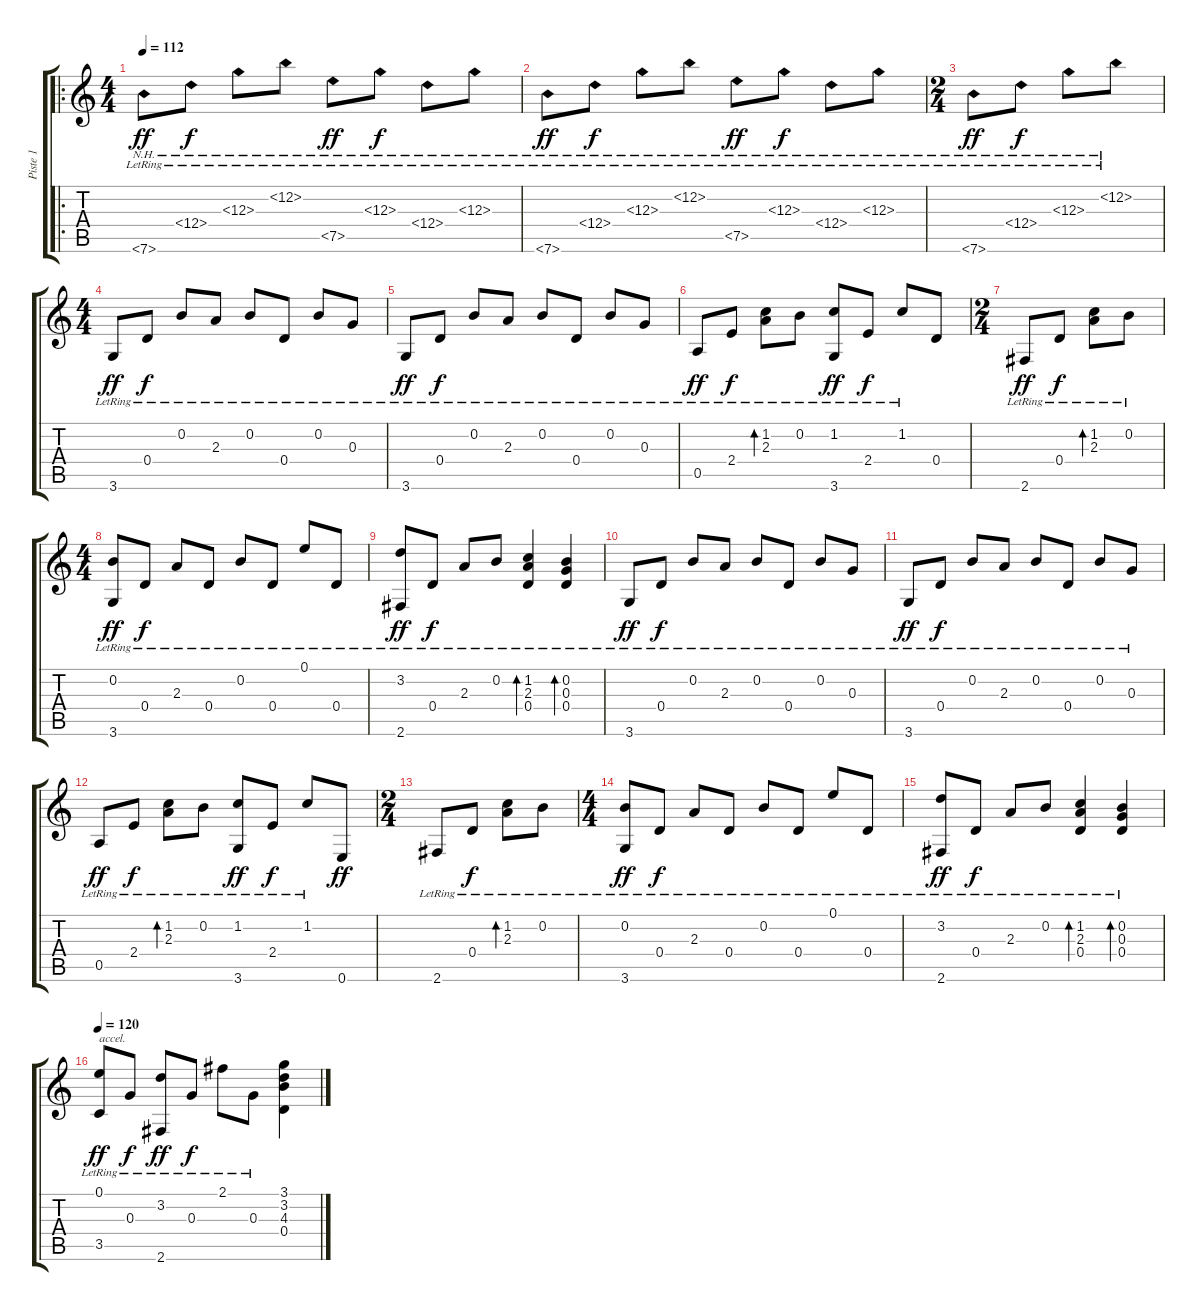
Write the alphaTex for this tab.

\track ("Piste 1" "Piste 1") {instrument acousticguitarsteel}
\staff {score tabs}
\tuning (E4 B3 G3 D3 A2 E2) {hide}
\ro
\ts (4 4)
\tempo 112
\clef g2
\ks c
7.6{nh lr}.8{dy ff instrument acousticguitarsteel} 12.4{nh lr}.8{dy f} 12.3{nh lr}.8 12.2{nh lr}.8 7.5{nh lr}.8{dy ff} 12.3{nh lr}.8{dy f} 12.4{nh lr}.8 12.3{nh lr}.8 |
7.6{nh lr}.8{dy ff} 12.4{nh lr}.8{dy f} 12.3{nh lr}.8 12.2{nh lr}.8 7.5{nh lr}.8{dy ff} 12.3{nh lr}.8{dy f} 12.4{nh lr}.8 12.3{nh lr}.8 |
\ts (2 4)
7.6{nh lr}.8{dy ff} 12.4{nh lr}.8{dy f} 12.3{nh lr}.8 12.2{nh lr}.8 |
\ts (4 4)
3.6{lr}.8{dy ff} 0.4{lr}.8{dy f} 0.2{lr}.8 2.3{lr}.8 0.2{lr}.8 0.4{lr}.8 0.2{lr}.8 0.3{lr}.8 |
3.6{lr}.8{dy ff} 0.4{lr}.8{dy f} 0.2{lr}.8 2.3{lr}.8 0.2{lr}.8 0.4{lr}.8 0.2{lr}.8 0.3{lr}.8 |
0.5{lr}.8{dy ff} 2.4{lr}.8{dy f} (1.2{lr} 2.3{lr}).8{bd 120} 0.2{lr}.8 (1.2{lr} 3.6{lr}).8{dy ff} 2.4{lr}.8{dy f} 1.2{lr}.8 0.4.8 |
\ts (2 4)
2.6{lr}.8{dy ff} 0.4{lr}.8{dy f} (1.2{lr} 2.3{lr}).8{bd 60} 0.2{lr}.8 |
\ts (4 4)
(0.2{lr} 3.6{lr}).8{dy ff} 0.4{lr}.8{dy f} 2.3{lr}.8 0.4{lr}.8 0.2{lr}.8 0.4{lr}.8 0.1{lr}.8 0.4{lr}.8 |
(3.2{lr} 2.6{lr}).8{dy ff} 0.4{lr}.8{dy f} 2.3{lr}.8 0.2{lr}.8 (1.2{lr} 2.3{lr} 0.4{lr}).4{bd 120} (0.2{lr} 0.3{lr} 0.4{lr}).4{bd 120} |
3.6{lr}.8{dy ff} 0.4{lr}.8{dy f} 0.2{lr}.8 2.3{lr}.8 0.2{lr}.8 0.4{lr}.8 0.2{lr}.8 0.3{lr}.8 |
3.6{lr}.8{dy ff} 0.4{lr}.8{dy f} 0.2{lr}.8 2.3{lr}.8 0.2{lr}.8 0.4{lr}.8 0.2{lr}.8 0.3{lr}.8 |
0.5{lr}.8{dy ff} 2.4{lr}.8{dy f} (1.2{lr} 2.3{lr}).8{bd 120} 0.2{lr}.8 (1.2{lr} 3.6{lr}).8{dy ff} 2.4{lr}.8{dy f} 1.2{lr}.8 0.6.8{dy ff} |
\ts (2 4)
2.6{lr}.8 0.4{lr}.8{dy f} (1.2{lr} 2.3{lr}).8{bd 60} 0.2{lr}.8 |
\ts (4 4)
(0.2{lr} 3.6{lr}).8{dy ff} 0.4{lr}.8{dy f} 2.3{lr}.8 0.4{lr}.8 0.2{lr}.8 0.4{lr}.8 0.1{lr}.8 0.4{lr}.8 |
(3.2{lr} 2.6{lr}).8{dy ff} 0.4{lr}.8{dy f} 2.3{lr}.8 0.2{lr}.8 (1.2{lr} 2.3{lr} 0.4{lr}).4{bd 120} (0.2{lr} 0.3{lr} 0.4{lr}).4{bd 120} |
\tempo 120
(0.1{lr} 3.5{lr}).8{txt "accel." dy ff} 0.3{lr}.8{dy f} (3.2{lr} 2.6{lr}).8{dy ff} 0.3{lr}.8{dy f} 2.1{lr}.8 0.3{lr}.8 (3.1 3.2 4.3 0.4).4
